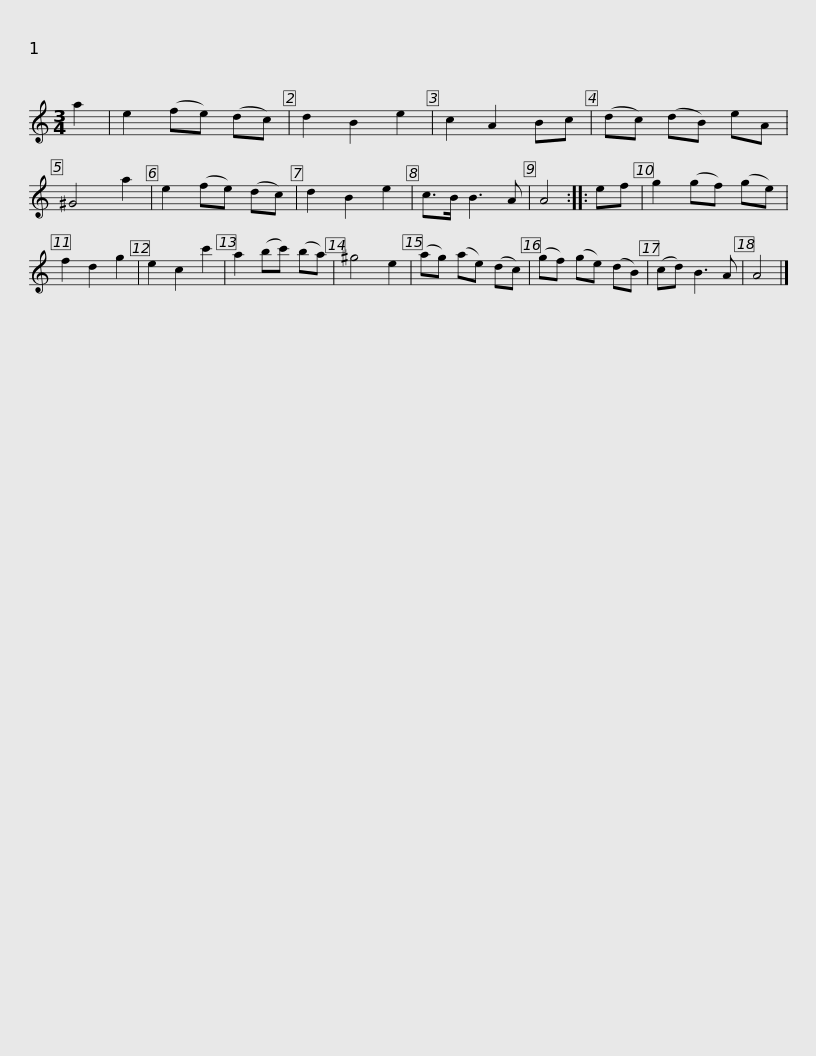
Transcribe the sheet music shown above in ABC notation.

X:1
L:1/8
M:3/4
I:linebreak $
K:C
V:1 treble
V:1
 a2 | e2 (fe) (dc) | d2 B2 e2 | c2 A2 Bc | (dc) (dB) eA | %5
 ^G4 a2 | e2 (fe) (dc) | d2 B2 e2 | c>B B3 A | A4 :: %10
 ef |$ g2 (gf) (ge) | f2 d2 g2 | e2 c2 c'2 | a2 (bc') (ba) | %15
 ^g4 e2 | (ag) (ae) (dc) | (gf) (ge) (dB) | (cd) B3 A | A4 |] %20
